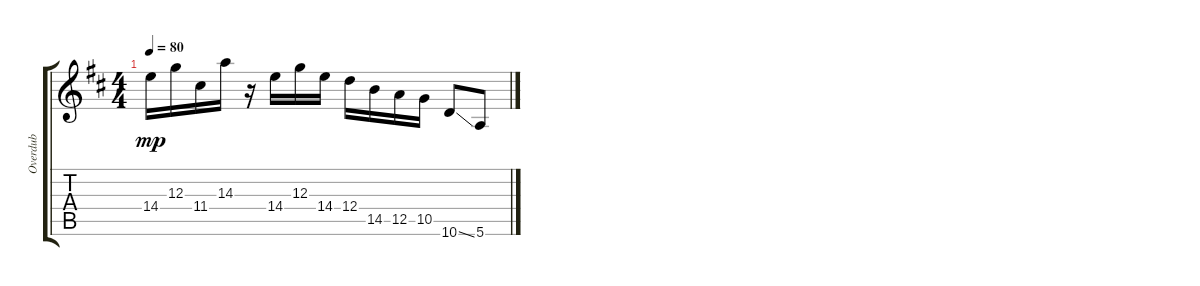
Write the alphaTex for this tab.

\track ("Overdub" "Overdub") {instrument overdrivenguitar}
\staff {score tabs}
\tuning (E4 B3 G3 D3 A2 E2) {hide}
\ts (4 4)
\tempo 80
\clef g2
\ks d
14.4.16{dy mp} 12.3.16 11.4.16 14.3.16 r.16 14.4.16 12.3.16 14.4.16 12.4.16 14.5.16 12.5.16 10.5.16 10.6{ss}.8 5.6.8
